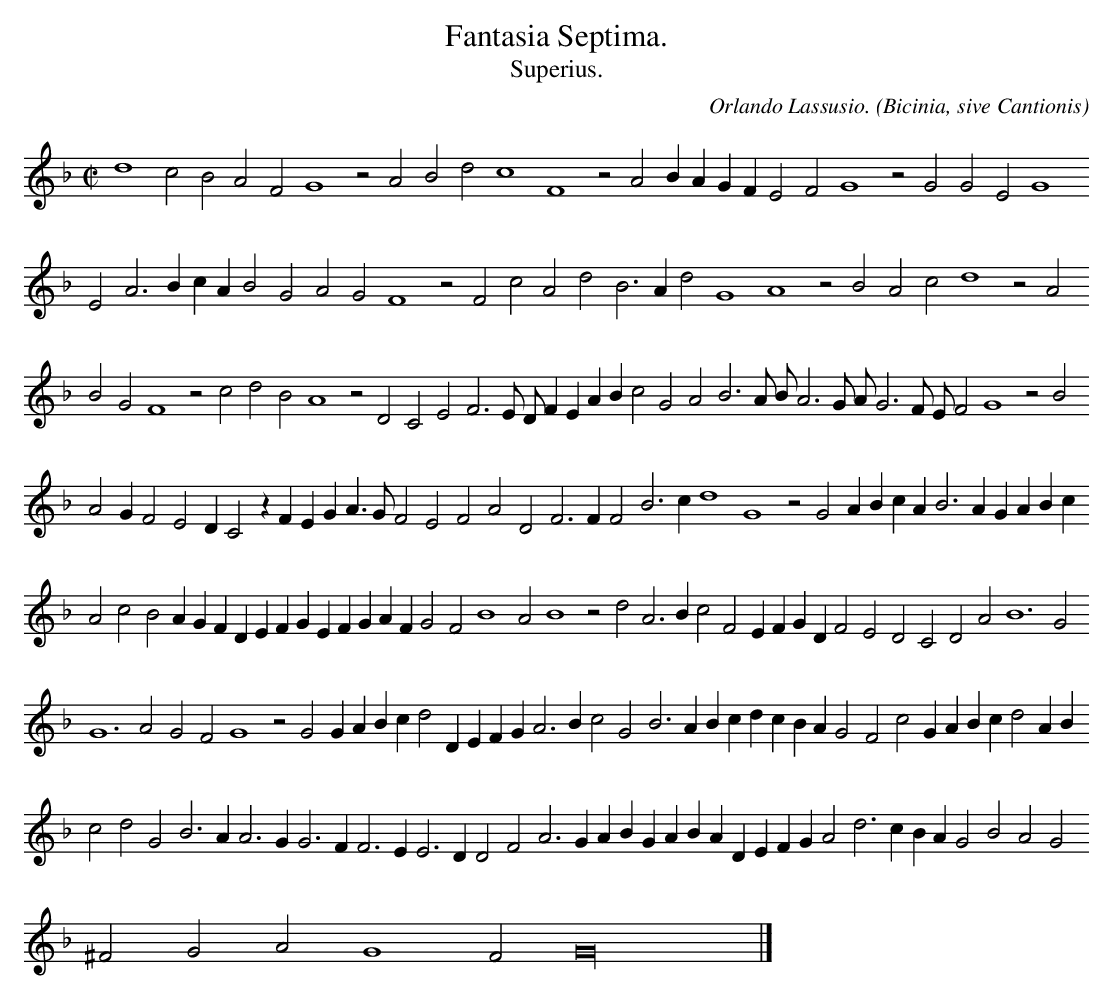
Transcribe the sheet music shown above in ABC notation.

X:1
T:Fantasia Septima.
T:Superius.
C:Orlando Lassusio.
O: Bicinia, sive Cantionis
M:C|
L:1/4
K:G dor
d4 c2 B2 A2 F2 G4 z2 A2 B2 d2 c4 F4 z2 A2 B A G F E2 F2 G4 z2 G2 G2 E2 G4
E2 A3 B c A B2 G2 A2 G2 F4 z2 F2 c2 A2 d2 B3 A d2 G4 A4 z2 B2 A2 c2 d4 z2 A2
B2 G2 F4 z2 c2 d2 B2 A4 z2 D2 C2 E2 F3 E/ D/ F E A B c2 G2 A2 B3 A/ B/ A3 G/ A/ G3 F/ E/ F2 G4 z2 B2
A2 G F2 E2 D C2 z F E G A > G F2 E2 F2 A2 D2 F3 F F2 B3 c d4 G4 z2 G2 A B c A B3 A G A B c
A2 c2 B2 A G F D E F G E F G A F G2 F2 B4 A2 B4 z2 d2 A3 B c2 F2 E F G D F2 E2 D2 C2 D2 A2 B6 G2
G6 A2 G2 F2 G4 z2 G2 G A B c d2 D E F G A3 B c2 G2 B3 A B c d c B A G2 F2 c2 G A B c d2 A B
c2 d2 G2 B3 A A3 G G3 F F3 E E3 D D2 F2 A3 G A B G A B A D E F G A2 d3 c B A G2 B2 A2 G2
^F2 G2 A2 G4 F2 G16 |]
